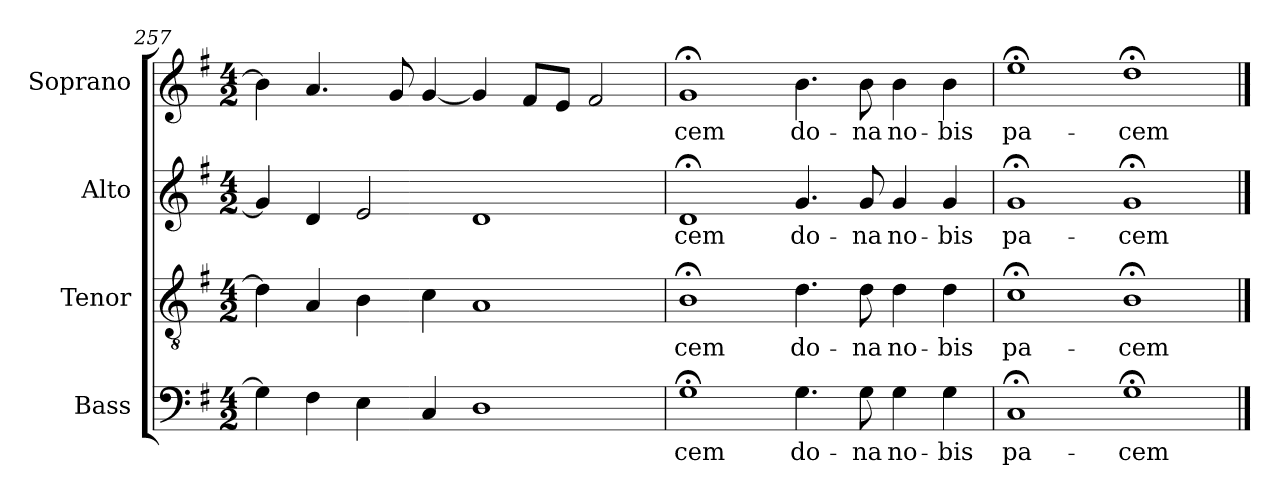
**kern	**text	**kern	**text	**kern	**text	**kern	**text
*part4	*part4	*part3	*part3	*part2	*part2	*part1	*part1
*staff4	*staff4	*staff3	*staff3	*staff2	*staff2	*staff1	*staff1
*I"Bass	*	*I"Tenor	*	*I"Alto	*	*I"Soprano	*
*I'B	*	*I'T	*	*I'A	*	*I'S	*
*clefF4	*	*clefGv2	*	*clefG2	*	*clefG2	*
*k[f#]	*	*k[f#]	*	*k[f#]	*	*k[f#]	*
*G:	*	*G:	*	*G:	*	*G:	*
*M4/2	*	*M4/2	*	*M4/2	*	*M4/2	*
=257	=257	=257	=257	=257	=257	=257	=257
4G\]	.	4d\]	.	4g/]	.	4b\]	.
4F#\	.	4A/	.	4d/	.	4.a/	.
4E\	.	4B\	.	2e/	.	.	.
.	.	.	.	.	.	8g/	.
4C/	.	4c\	.	.	.	[4g/	.
1D	.	1A	.	1d	.	4g/]	.
.	.	.	.	.	.	8f#/L	.
.	.	.	.	.	.	8e/J	.
.	.	.	.	.	.	2f#/	.
=258	=258	=258	=258	=258	=258	=258	=258
1G;<	-cem	1B;<	-cem	1d;<	-cem	1g;<	-cem
4.G\	do-	4.d\	do-	4.g/	do-	4.b\	do-
8G\	-na	8d\	-na	8g/	-na	8b\	-na
4G\	no-	4d\	no-	4g/	no-	4b\	no-
4G\	-bis	4d\	-bis	4g/	-bis	4b\	-bis
=259	=259	=259	=259	=259	=259	=259	=259
1C;<	pa-	1c;<	pa-	1g;<	pa-	1ee;<	pa-
1G;<	-cem	1B;<	-cem	1g;<	-cem	1dd;<	-cem
==	==	==	==	==	==	==	==
*-	*-	*-	*-	*-	*-	*-	*-
